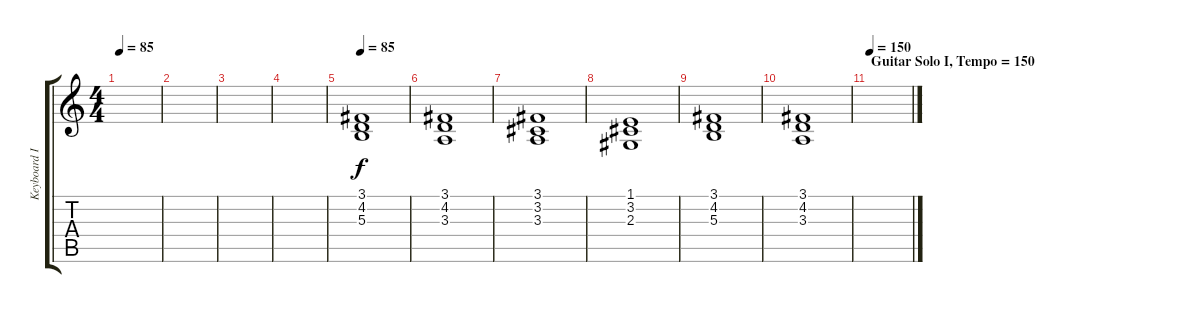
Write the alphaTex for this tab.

\track ("Keyboard III" "Keyboard I") {instrument stringensemble1}
\staff {score tabs}
\tuning (Eb4 Bb3 Gb3 Db3 Ab2 Eb2) {hide}
\ts (4 4)
\tempo 85
\clef g2
\ks c
|
|
|
|
\tempo 85
(3.1 4.2 5.3).1{volume 11 instrument stringensemble1} |
(3.1 4.2 3.3).1 |
(3.1 3.2 3.3).1 |
(1.1 3.2 2.3).1 |
(3.1 4.2 5.3).1 |
(3.1 4.2 3.3).1 |
\section ("" "Guitar Solo I, Tempo = 150")
\tempo 150
